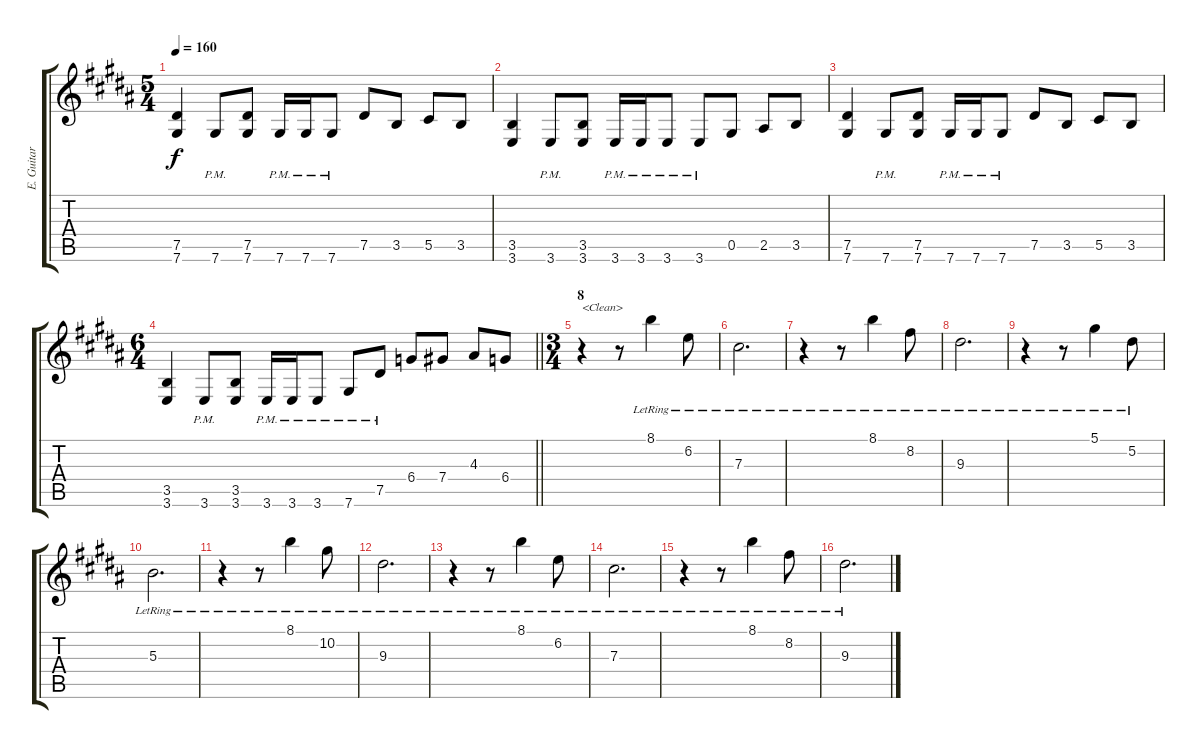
\track ("E. Guitar I" "E. Guitar ") {instrument overdrivenguitar}
\staff {score tabs}
\tuning (Eb4 Bb3 Gb3 Db3 Ab2 Db2) {hide}
\ts (5 4)
\tempo 160
\clef g2
\ks b
(7.5 7.6).4{dy f} 7.6{pm}.8 (7.5 7.6).8 7.6{pm}.16 7.6{pm}.16 7.6{pm}.8 7.5.8 3.5.8 5.5.8 3.5.8 |
(3.5 3.6).4 3.6{pm}.8 (3.5 3.6).8 3.6{pm}.16 3.6{pm}.16 3.6{pm}.8 3.6{pm}.8 0.5.8 2.5.8 3.5.8 |
(7.5 7.6).4 7.6{pm}.8 (7.5 7.6).8 7.6{pm}.16 7.6{pm}.16 7.6{pm}.8 7.5.8 3.5.8 5.5.8 3.5.8 |
\ts (6 4)
\barLineRight lightlight
(3.5 3.6).4 3.6{pm}.8 (3.5 3.6).8 3.6{pm}.16 3.6{pm}.16 3.6{pm}.8 7.6{pm}.8 7.5{pm}.8 6.4.8 7.4.8 4.3.8 6.4.8 |
\ts (3 4)
\section ("" "8")
r.4{txt "<Clean>" instrument electricguitarclean} r.8 8.1{lr}.4 6.2{lr}.8 |
7.3{lr}.2{d} |
r.4 r.8 8.1{lr}.4 8.2{lr}.8 |
9.3{lr}.2{d} |
r.4 r.8 5.1{lr}.4 5.2{lr}.8 |
5.3{lr}.2{d} |
r.4 r.8 8.1{lr}.4 10.2{lr}.8 |
9.3{lr}.2{d} |
r.4 r.8 8.1{lr}.4 6.2{lr}.8 |
7.3{lr}.2{d} |
r.4 r.8 8.1{lr}.4 8.2{lr}.8 |
9.3{lr}.2{d}
